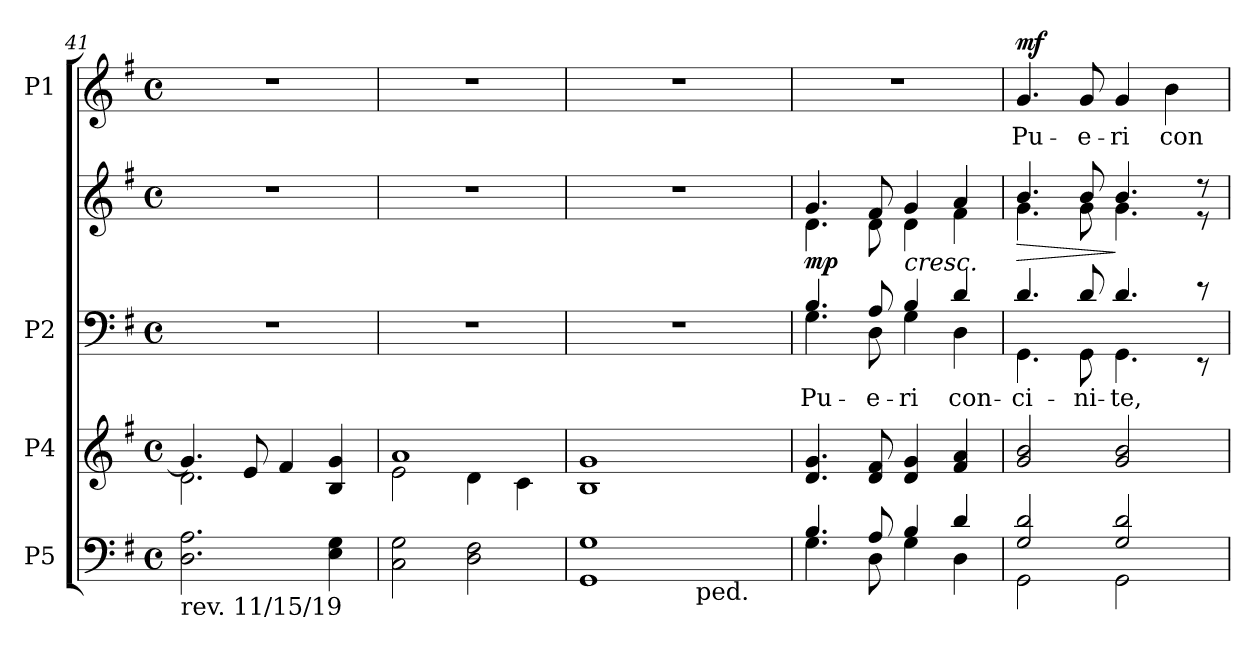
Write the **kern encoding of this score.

**kern	**kern	**kern	**text	**kern	**dynam	**kern	**text	**dynam
*part4	*part3	*part2	*part2	*part2	*part2	*part1	*part1	*part1
*staff5	*staff4	*staff3	*staff3	*staff2	*staff2/3	*staff1	*staff1	*staff1
*I"P5	*I"P4	*I"P2	*	*	*	*I"P1	*	*
*clefF4	*clefG2	*clefF4	*	*clefG2	*	*clefG2	*	*
*k[f#]	*k[f#]	*k[f#]	*	*k[f#]	*	*k[f#]	*	*
*G:	*G:	*G:	*	*G:	*	*G:	*	*
*M4/4	*M4/4	*M4/4	*	*M4/4	*	*M4/4	*	*
*met(c)	*met(c)	*met(c)	*	*met(c)	*	*met(c)	*	*
=41	=41	=41	=41	=41	=41	=41	=41	=41
*	*^	*	*	*	*	*	*	*
!LO:TX:b:t=rev. 11/15/19	!	!	!	!	!	!	!	!	!
2.Di\ 2.Ai	4.gi/]	2.di\	1r	.	1r	.	1r	.	.
.	8ei/	.	.	.	.	.	.	.	.
.	4f#i/	.	.	.	.	.	.	.	.
4Ei\ 4Gi	4Bi/ 4gi	4ryy	.	.	.	.	.	.	.
!!LO:PB:g=z
=42	=42	=42	=42	=42	=42	=42	=42	=42	=42
2Ci\ 2Gi	1ai	2ei\	1r	.	1r	.	1r	.	.
2Di\ 2F#i	.	4di\	.	.	.	.	.	.	.
.	.	4ci\	.	.	.	.	.	.	.
*	*v	*v	*	*	*	*	*	*	*
=43	=43	=43	=43	=43	=43	=43	=43	=43
*^	*	*	*	*	*	*	*	*
1GGi 1Gi	2ryy	1Bi 1gi	1r	.	1r	.	1r	.	.
.	8ryy	.	.	.	.	.	.	.	.
.	128..ryy	.	.	.	.	.	.	.	.
!	!LO:TX:b:t=ped.	!	!	!	!	!	!	!	!
.	4ryy	.	.	.	.	.	.	.	.
.	16ryy	.	.	.	.	.	.	.	.
.	32ryy	.	.	.	.	.	.	.	.
.	64ryy	.	.	.	.	.	.	.	.
.	512ryy	.	.	.	.	.	.	.	.
=44	=44	=44	=44	=44	=44	=44	=44	=44	=44
!	!	!	!	!LO:LY:a:color=#000000	!	!	!	!	!
*	*	*	*^	*	*^	*	*	*	*
4.Bi/	4.Gi\	4.di/ 4.gi	4.Bi/	4.Gi\	Pu-	4.gi/	4.di\	mp	1r	.	.
!	!	!	!	!	!LO:LY:a:color=#000000	!	!	!	!	!	!
8Ai/	8Di\	8di/ 8f#i	8Ai/	8Di\	-e-	8f#i/	8di\	.	.	.	.
!	!	!	!	!	!LO:LY:a:color=#000000	!	!	!LO:HP:b	!	!	!
4Bi/	4Gi\	4di/ 4gi	4Bi/	4Gi\	-ri	4gi/	4di\	<	.	.	.
!	!	!	!	!	!LO:LY:a:color=#000000	!	!	!	!	!	!
4di/	4Di\	4f#i/ 4ai	4di/	4Di\	con-	4ai/	4f#i\	.	.	.	.
=45	=45	=45	=45	=45	=45	=45	=45	=45	=45	=45	=45
!	!	!	!	!	!LO:LY:a:color=#000000	!	!	!LO:HP:b	!	!	!
!	!	!	!	!	!	!	!	!	!	!LO:LY:b:color=#000000	!
2Gi/ 2di	2GGi\	2gi/ 2bi	4.di/	4.GGi\	-ci-	4.bi/	4.gi\	>	4.gi/	Pu-	mf
!	!	!	!	!	!LO:LY:a:color=#000000	!	!	!	!	!	!
!	!	!	!	!	!	!	!	!	!	!LO:LY:b:color=#000000	!
.	.	.	8di/	8GGi\	-ni-	8bi/	8gi\	.	8gi/	-e-	.
!	!	!	!	!	!LO:LY:a:color=#000000	!	!	!	!	!	!
!	!	!	!	!	!	!	!	!	!	!LO:LY:b:color=#000000	!
2Gi/ 2di	2GGi\	2gi/ 2bi	4.di/	4.GGi\	-te,	4.bi/	4.gi\	]	4gi/	-ri	.
!	!	!	!	!	!	!	!	!	!	!LO:LY:b:color=#000000	!
.	.	.	.	.	.	.	.	.	4bi\	con-	.
.	.	.	8r	8r	.	8r	8r	.	.	.	.
*	*	*	*v	*v	*	*	*	*	*	*	*
*v	*v	*	*	*	*v	*v	*	*	*	*
.	.	.	.	.	[	.	.	.
=	=	=	=	=	=	=	=	=
*-	*-	*-	*-	*-	*-	*-	*-	*-
